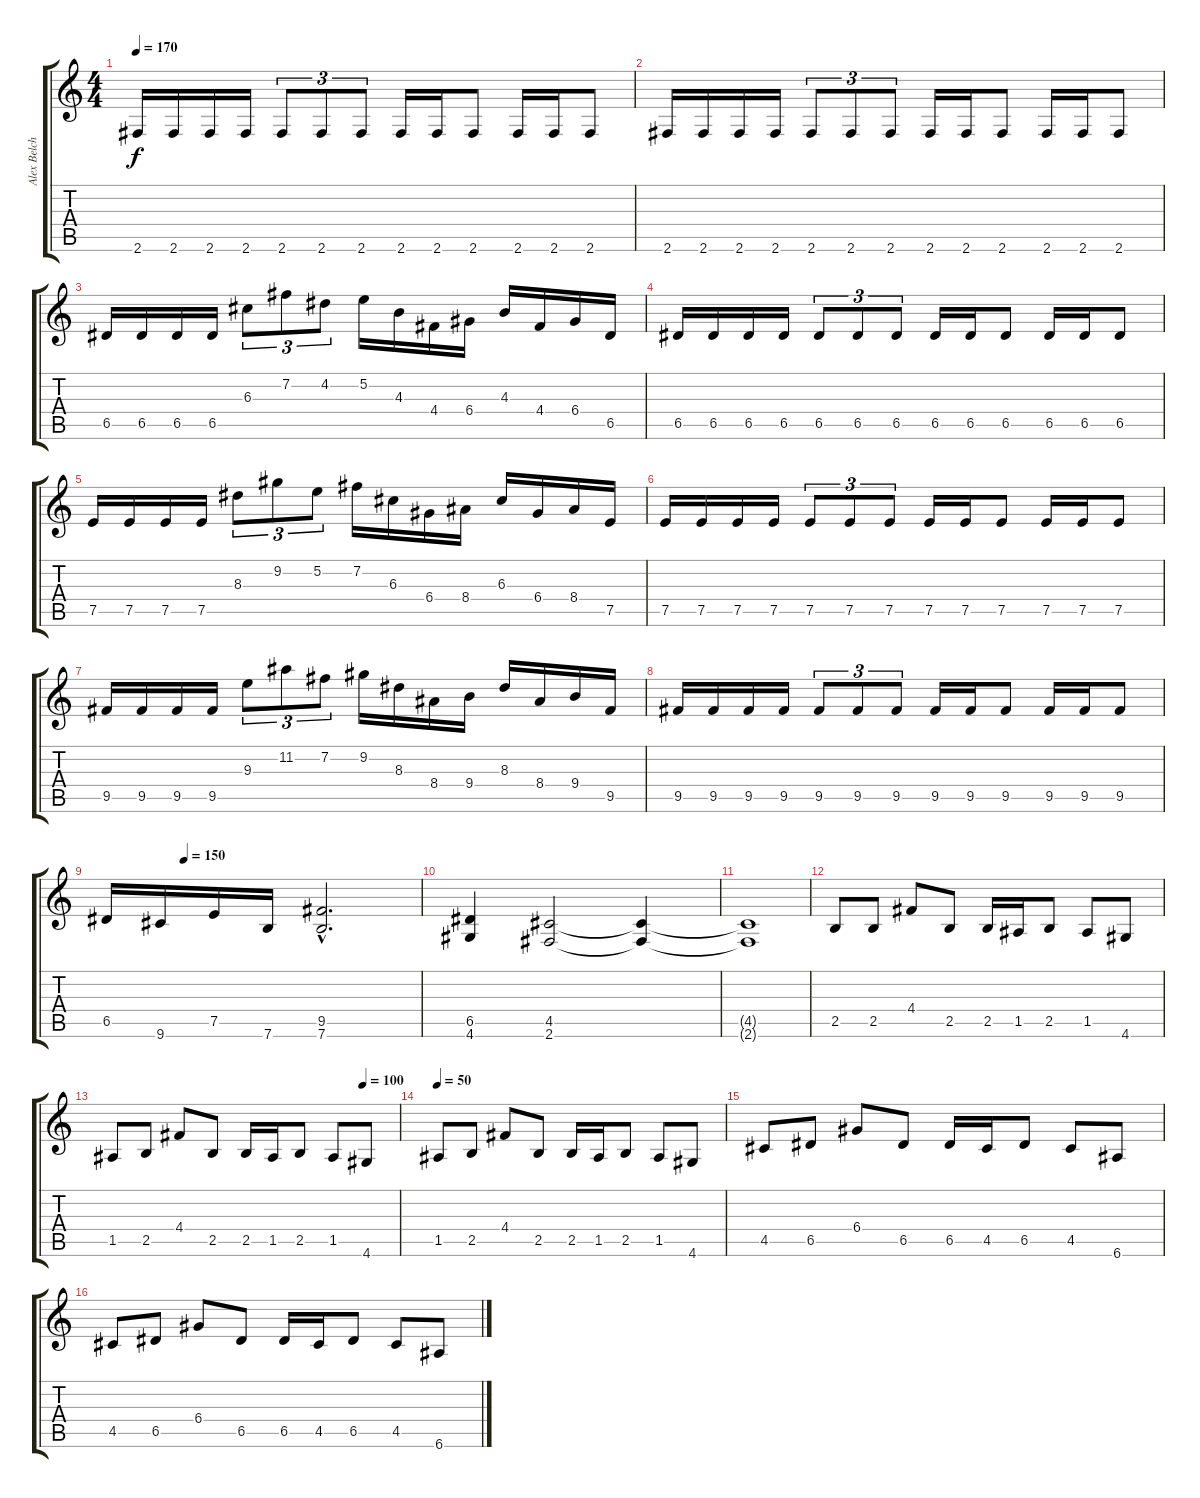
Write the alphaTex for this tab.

\track ("Alex Belchior" "Alex Belch") {instrument distortionguitar}
\staff {score tabs}
\tuning (E4 B3 G3 D3 A2 E2) {hide}
\ts (4 4)
\tempo 170
\clef g2
\ks c
2.6.16{dy f} 2.6.16 2.6.16 2.6.16 2.6.8{tu (3 2)} 2.6.8{tu (3 2)} 2.6.8{tu (3 2)} 2.6.16 2.6.16 2.6.8 2.6.16 2.6.16 2.6.8 |
2.6.16 2.6.16 2.6.16 2.6.16 2.6.8{tu (3 2)} 2.6.8{tu (3 2)} 2.6.8{tu (3 2)} 2.6.16 2.6.16 2.6.8 2.6.16 2.6.16 2.6.8 |
6.5.16 6.5.16 6.5.16 6.5.16 6.3.8{tu (3 2)} 7.2.8{tu (3 2)} 4.2.8{tu (3 2)} 5.2.16 4.3.16 4.4.16 6.4.16 4.3.16 4.4.16 6.4.16 6.5.16 |
6.5.16 6.5.16 6.5.16 6.5.16 6.5.8{tu (3 2)} 6.5.8{tu (3 2)} 6.5.8{tu (3 2)} 6.5.16 6.5.16 6.5.8 6.5.16 6.5.16 6.5.8 |
7.5.16 7.5.16 7.5.16 7.5.16 8.3.8{tu (3 2)} 9.2.8{tu (3 2)} 5.2.8{tu (3 2)} 7.2.16 6.3.16 6.4.16 8.4.16 6.3.16 6.4.16 8.4.16 7.5.16 |
7.5.16 7.5.16 7.5.16 7.5.16 7.5.8{tu (3 2)} 7.5.8{tu (3 2)} 7.5.8{tu (3 2)} 7.5.16 7.5.16 7.5.8 7.5.16 7.5.16 7.5.8 |
9.5.16 9.5.16 9.5.16 9.5.16 9.3.8{tu (3 2)} 11.2.8{tu (3 2)} 7.2.8{tu (3 2)} 9.2.16 8.3.16 8.4.16 9.4.16 8.3.16 8.4.16 9.4.16 9.5.16 |
9.5.16 9.5.16 9.5.16 9.5.16 9.5.8{tu (3 2)} 9.5.8{tu (3 2)} 9.5.8{tu (3 2)} 9.5.16 9.5.16 9.5.8 9.5.16 9.5.16 9.5.8 |
\tempo (100 0.25)
\tempo (150 0.25)
6.5.16 9.6.16 7.5.16 7.6.16 (9.5{hac} 7.6{hac}).2{d} |
(6.5 4.6).4 (4.5 2.6).2 (4.5{t} 2.6{t}).4 |
(4.5{t} 2.6{t}).1 |
2.5.8 2.5.8 4.4.8 2.5.8 2.5.16 1.5.16 2.5.8 1.5.8 4.6.8 |
\tempo (100 0.875)
1.5.8 2.5.8 4.4.8 2.5.8 2.5.16 1.5.16 2.5.8 1.5.8 4.6.8 |
\tempo 50
1.5.8 2.5.8 4.4.8 2.5.8 2.5.16 1.5.16 2.5.8 1.5.8 4.6.8 |
4.5.8 6.5.8 6.4.8 6.5.8 6.5.16 4.5.16 6.5.8 4.5.8 6.6.8 |
4.5.8 6.5.8 6.4.8 6.5.8 6.5.16 4.5.16 6.5.8 4.5.8 6.6.8
